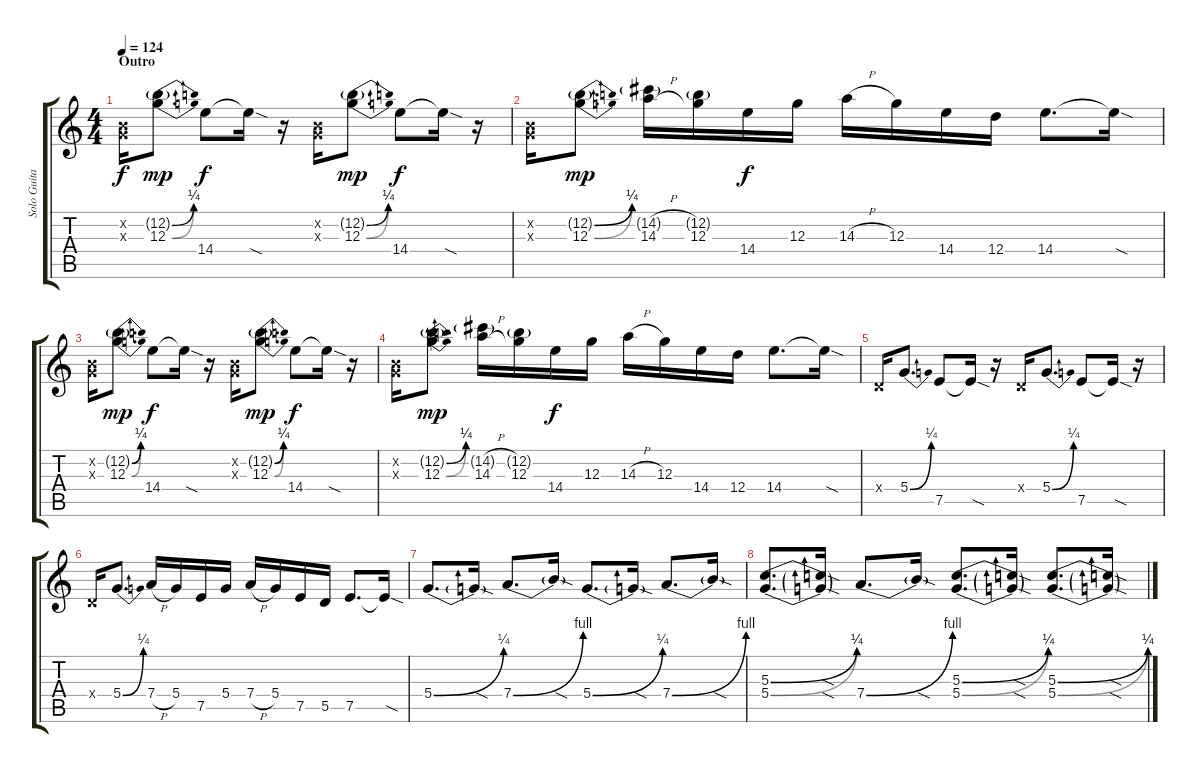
\track ("Solo Guitar" "Solo Guita") {instrument overdrivenguitar}
\staff {score tabs}
\tuning (E4 B3 G3 D3 A2 E2) {hide}
\ts (4 4)
\section ("" "Outro")
\tempo 124
\clef g2
\ks c
(0.2{x} 0.3{x}).16{dy f} (12.2{be (bend 0 0 60 1) g} 12.3{be (bend 0 0 60 1)}).8{d dy mp} 14.4.8{dy f} 14.4{sod t}.16 r.16 (0.2{x} 0.3{x}).16 (12.2{be (bend 0 0 60 1) g} 12.3{be (bend 0 0 60 1)}).8{d dy mp} 14.4.8{dy f} 14.4{sod t}.16 r.16 |
(0.2{x} 0.3{x}).16 (12.2{be (bend 0 0 60 1) g} 12.3{be (bend 0 0 60 1)}).8{d dy mp} (14.2{h g} 14.3{h}).16 (12.2{g} 12.3).16 14.4.16{dy f} 12.3.16 14.3{h}.16 12.3.16 14.4.16 12.4.16 14.4.8{d} 14.4{sod t}.16 |
(0.2{x} 0.3{x}).16 (12.2{be (bend 0 0 60 1) g} 12.3{be (bend 0 0 60 1)}).8{d dy mp} 14.4.8{dy f} 14.4{sod t}.16 r.16 (0.2{x} 0.3{x}).16 (12.2{be (bend 0 0 60 1) g} 12.3{be (bend 0 0 60 1)}).8{d dy mp} 14.4.8{dy f} 14.4{sod t}.16 r.16 |
(0.2{x} 0.3{x}).16 (12.2{be (bend 0 0 60 1) g} 12.3{be (bend 0 0 60 1)}).8{d dy mp} (14.2{h g} 14.3{h}).16 (12.2{g} 12.3).16 14.4.16{dy f} 12.3.16 14.3{h}.16 12.3.16 14.4.16 12.4.16 14.4.8{d} 14.4{sod t}.16 |
0.4{x}.16 5.4{be (bend 0 0 60 1)}.8{d} 7.5.8 7.5{sod t}.16 r.16 0.4{x}.16 5.4{be (bend 0 0 60 1)}.8{d} 7.5.8 7.5{sod t}.16 r.16 |
0.4{x}.16 5.4{be (bend 0 0 60 1)}.8{d} 7.4{h}.16 5.4.16 7.5.16 5.4.16 7.4{h}.16 5.4.16 7.5.16 5.5.16 7.5.8{d} 7.5{sod t}.16 |
5.4{be (bend 0 0 60 1)}.8{d} 5.4{sod t}.16 7.4{be (bend 0 0 60 4)}.8{d} 7.4{sod t}.16 5.4{be (bend 0 0 60 1)}.8{d} 5.4{sod t}.16 7.4{be (bend 0 0 60 4)}.8{d} 7.4{sod t}.16 |
(5.3{be (bend 0 0 60 1)} 5.4{be (bend 0 0 60 1)}).8{d} (5.3{sod t} 5.4{sod t}).16 7.4{be (bend 0 0 60 4)}.8{d} 7.4{sod t}.16 (5.3{be (bend 0 0 60 1)} 5.4{be (bend 0 0 60 1)}).8{d} (5.3{sod t} 5.4{sod t}).16 (5.3{be (bend 0 0 60 1)} 5.4{be (bend 0 0 60 1)}).8{d} (5.3{sod t} 5.4{sod t}).16
